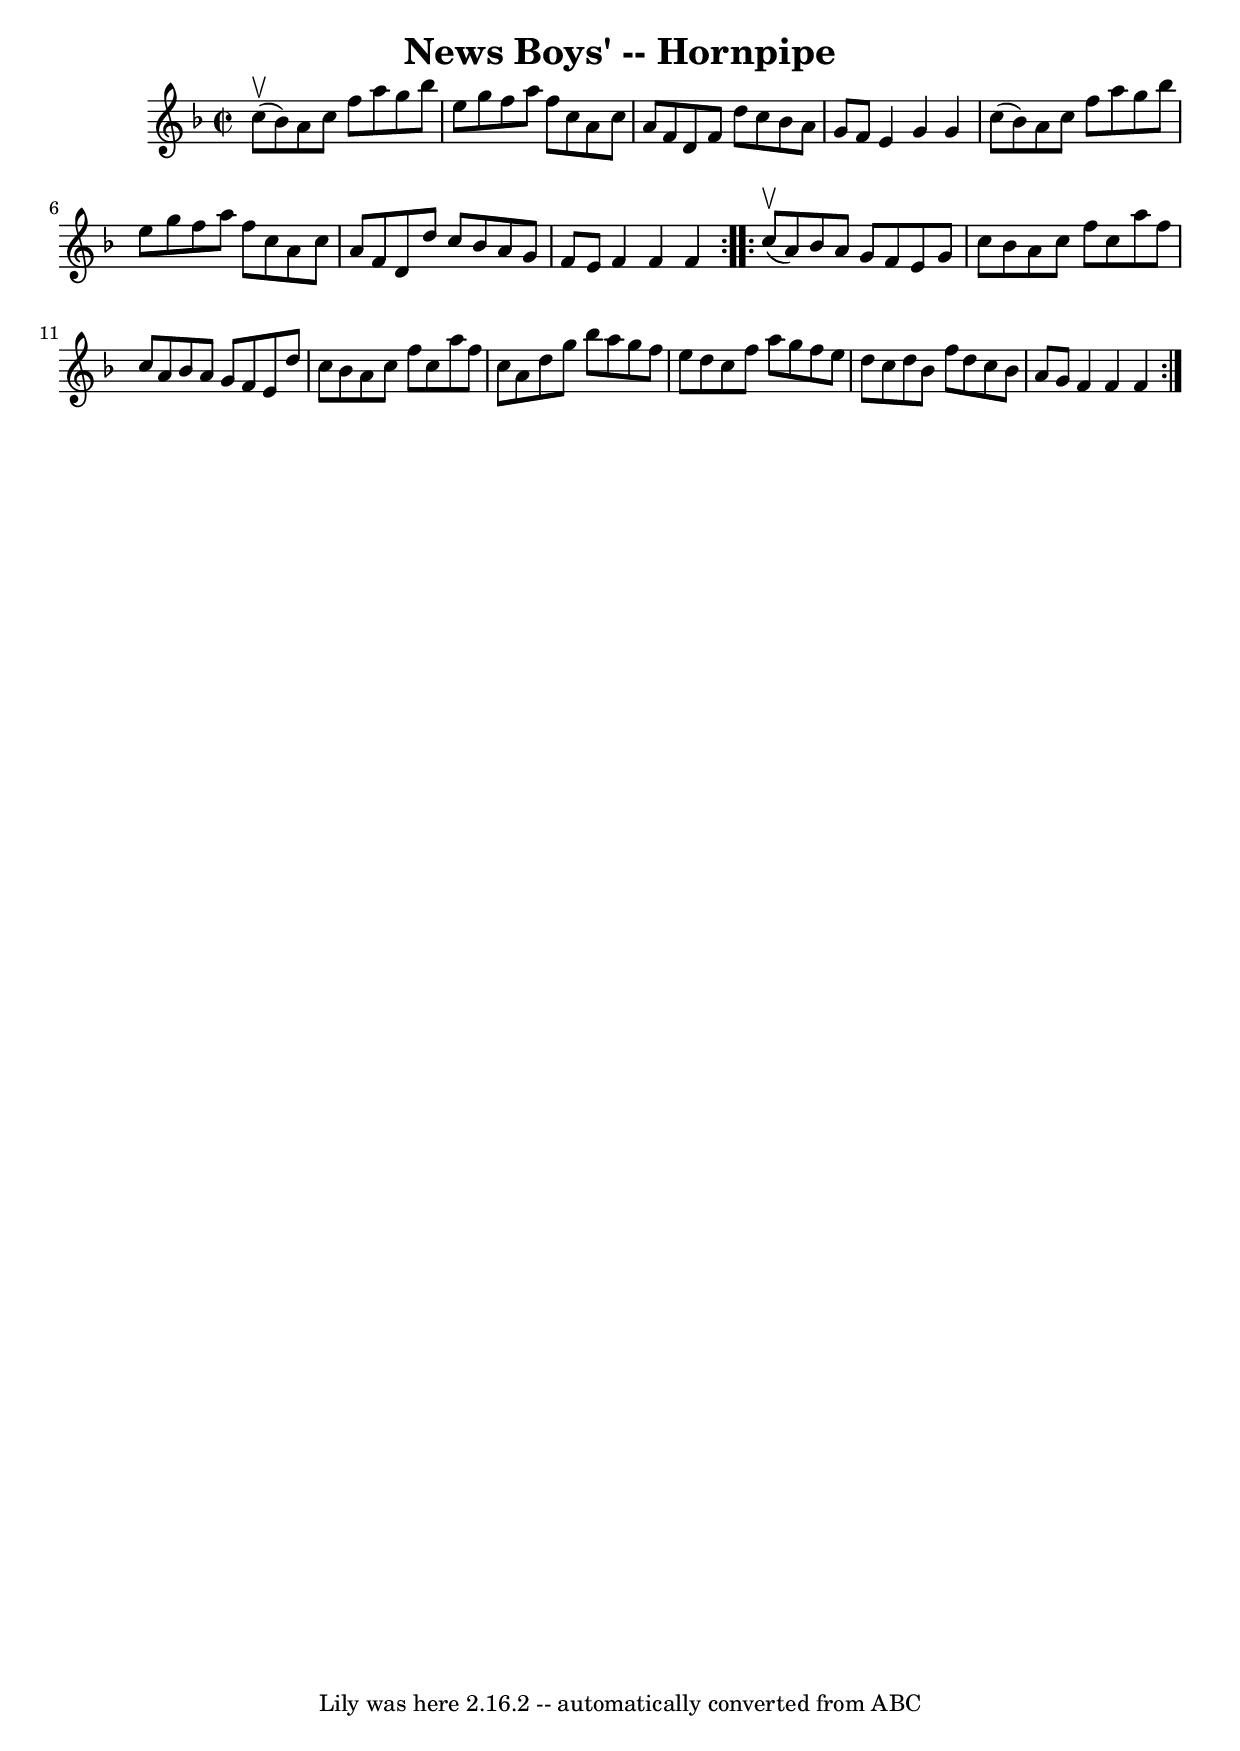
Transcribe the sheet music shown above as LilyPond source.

\version "2.16.2"
\include "Mammoth.ily"
\header {
  %% book = "Cole's 1000 Fiddle Tunes"
  crossRefNumber = "1"
  footnotes = ""
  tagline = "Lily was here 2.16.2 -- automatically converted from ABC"
  title = "News Boys' -- Hornpipe"

}
voicedefault =  {



  \repeat volta 2 {

    \override Staff.TimeSignature #'style = #'C
    \time 2/2 
    \key f \major
    c''8 (^\upbow bes'8) |
    a'8 c''8   
    f''8 a''8 g''8 bes''8 e''8 g''8  |
    f''8 a''8    
    f''8 c''8 a'8 c''8 a'8 f'8  |
    d'8 f'8 d''8    
    c''8 bes'8 a'8 g'8 f'8  |
    e'4 g'4 g'4 c''8 (
    bes'8) |
    a'8 c''8 f''8 a''8 g''8 bes''8 e''8    
    g''8  |
    f''8 a''8 f''8 c''8 a'8 c''8 a'8 f'8  
    |
    d'8 d''8 c''8 bes'8 a'8 g'8 f'8 e'8  |
    
    f'4 f'4 f'4  
  }     
  \repeat volta 2 {
    c''8 (^\upbow a'8) |
    
    bes'8 a'8 g'8 f'8 e'8 g'8 c''8 bes'8  |
    a'8    
    c''8 f''8 c''8 a''8 f''8 c''8 a'8  |
    bes'8 a'8    
    g'8 f'8 e'8 d''8 c''8 bes'8  |
    a'8 c''8 f''8    
    c''8 a''8 f''8 c''8 a'8  |
    d''8 g''8 bes''8    
    a''8 g''8 f''8 e''8 d''8  |
    c''8 f''8 a''8 g''8   
    f''8 e''8 d''8 c''8  |
    d''8 bes'8 f''8 d''8 c''8 
    bes'8 a'8 g'8  |
    f'4 f'4 f'4  
  }   

}

\score{
  <<

    \context Staff="default"
    {
      \voicedefault 
      
    }

  >>
  \layout {
    
  }
  \midi {
  }

}
